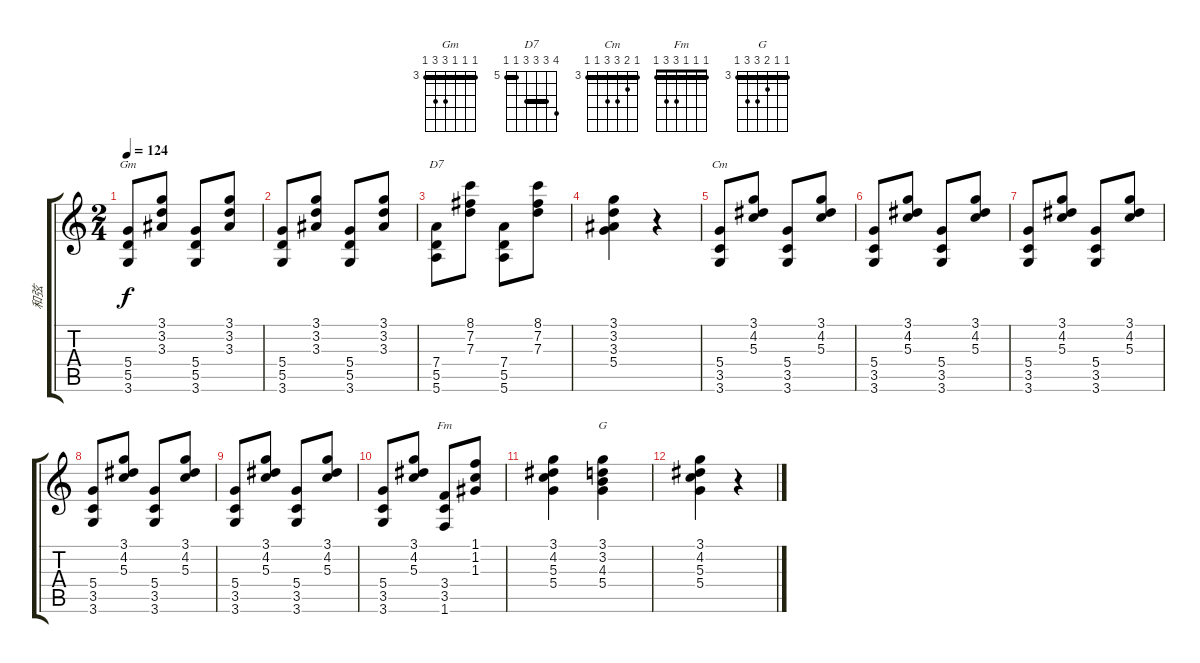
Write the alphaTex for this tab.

\track ("和弦" "和弦") {instrument acousticguitarsteel}
\staff {score tabs}
\tuning (E4 B3 G3 D3 A2 E2) {hide}
\chord ("Gm" 3 3 3 5 5 3) {firstfret 3 barre 3}
\chord ("D7" 8 7 7 7 5 5) {firstfret 5 barre (5 7)}
\chord ("Cm" 3 4 5 5 3 3) {firstfret 3 barre 3}
\chord ("Fm" 1 1 1 3 3 1) {barre 1}
\chord ("G" 3 3 4 5 5 3) {firstfret 3 barre 3}
\ts (2 4)
\tempo 124
\clef g2
\ks c
(5.4 5.5 3.6).8{ch "Gm" dy f} (3.1 3.2 3.3).8 (5.4 5.5 3.6).8 (3.1 3.2 3.3).8 |
(5.4 5.5 3.6).8 (3.1 3.2 3.3).8 (5.4 5.5 3.6).8 (3.1 3.2 3.3).8 |
(7.4 5.5 5.6).8{ch "D7"} (8.1 7.2 7.3).8 (7.4 5.5 5.6).8 (8.1 7.2 7.3).8 |
(3.1 3.2 3.3 5.4).4 r.4 |
(5.4 3.5 3.6).8{ch "Cm"} (3.1 4.2 5.3).8 (5.4 3.5 3.6).8 (3.1 4.2 5.3).8 |
(5.4 3.5 3.6).8 (3.1 4.2 5.3).8 (5.4 3.5 3.6).8 (3.1 4.2 5.3).8 |
(5.4 3.5 3.6).8 (3.1 4.2 5.3).8 (5.4 3.5 3.6).8 (3.1 4.2 5.3).8 |
(5.4 3.5 3.6).8 (3.1 4.2 5.3).8 (5.4 3.5 3.6).8 (3.1 4.2 5.3).8 |
(5.4 3.5 3.6).8 (3.1 4.2 5.3).8 (5.4 3.5 3.6).8 (3.1 4.2 5.3).8 |
(5.4 3.5 3.6).8 (3.1 4.2 5.3).8 (3.4 3.5 1.6).8{ch "Fm"} (1.1 1.2 1.3).8 |
(3.1 4.2 5.3 5.4).4 (3.1 3.2 4.3 5.4).4{ch "G"} |
(3.1 4.2 5.3 5.4).4 r.4
